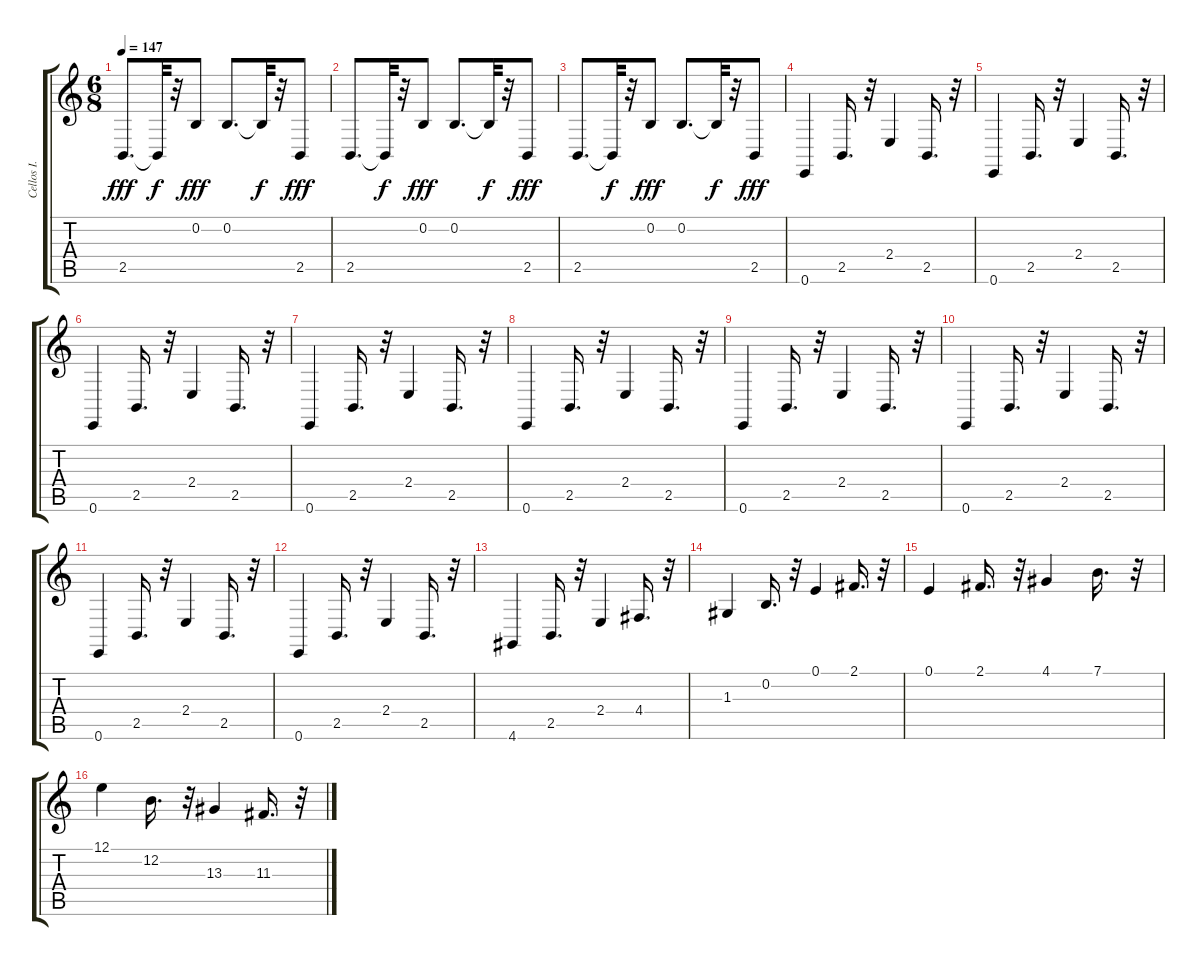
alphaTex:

\track ("Cellos I." "Cellos I.") {instrument pizzicatostrings}
\staff {score tabs}
\tuning (E4 B3 G3 D3 A2 E2) {hide}
\ts (6 8)
\tempo 147
\clef g2
\ks c
2.5.8{d dy fff} 2.5{t}.32{dy f} r.32 0.2.8{dy fff} 0.2.8{d} 0.2{t}.32{dy f} r.32 2.5.8{dy fff} |
2.5.8{d} 2.5{t}.32{dy f} r.32 0.2.8{dy fff} 0.2.8{d} 0.2{t}.32{dy f} r.32 2.5.8{dy fff} |
2.5.8{d} 2.5{t}.32{dy f} r.32 0.2.8{dy fff} 0.2.8{d} 0.2{t}.32{dy f} r.32 2.5.8{dy fff} |
0.6.4 2.5.16{d} r.32 2.4.4 2.5.16{d} r.32 |
0.6.4 2.5.16{d} r.32 2.4.4 2.5.16{d} r.32 |
0.6.4 2.5.16{d} r.32 2.4.4 2.5.16{d} r.32 |
0.6.4 2.5.16{d} r.32 2.4.4 2.5.16{d} r.32 |
0.6.4 2.5.16{d} r.32 2.4.4 2.5.16{d} r.32 |
0.6.4 2.5.16{d} r.32 2.4.4 2.5.16{d} r.32 |
0.6.4 2.5.16{d} r.32 2.4.4 2.5.16{d} r.32 |
0.6.4 2.5.16{d} r.32 2.4.4 2.5.16{d} r.32 |
0.6.4 2.5.16{d} r.32 2.4.4 2.5.16{d} r.32 |
4.6.4 2.5.16{d} r.32 2.4.4 4.4.16{d} r.32 |
1.3.4 0.2.16{d} r.32 0.1.4 2.1.16{d} r.32 |
0.1.4 2.1.16{d} r.32 4.1.4 7.1.16{d} r.32 |
12.1.4 12.2.16{d} r.32 13.3.4 11.3.16{d} r.32
